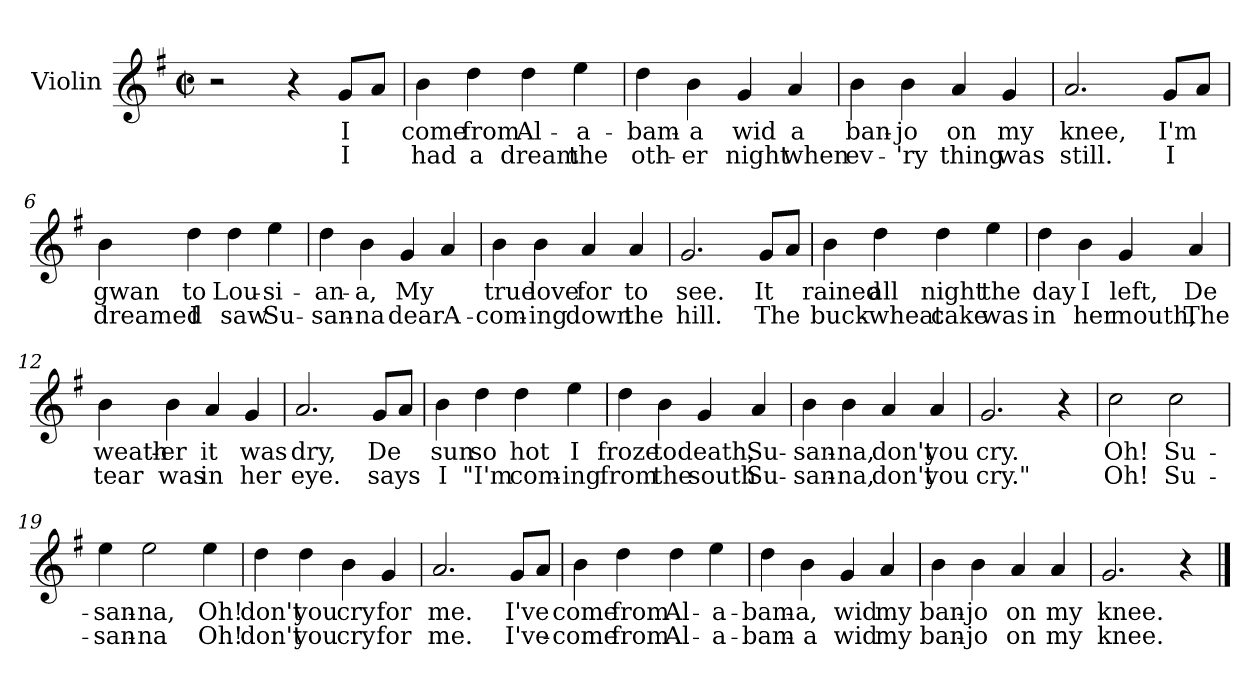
**kern	**text	**text
*part1	*part1	*part1
*staff1	*staff1	*staff1
*I"Violin	*	*
*I'Vln	*	*
*clefG2	*	*
*k[f#]	*	*
*G:	*	*
*M2/2	*	*
*met(c|)	*	*
=1	=1	=1
2r	.	.
4r	.	.
8g/L	I	I
8a/J	.	.
=2	=2	=2
4b\	come	had
4dd\	from	a
4dd\	Al-	dream
4ee\	-a-	the
=3	=3	=3
4dd\	-bam-	oth-
4b\	-a	-er
4g/	wid	night
4a/	a	when
=4	=4	=4
4b\	ban-	ev-
4b\	-jo	-'ry
4a/	on	thing
4g/	my	was
!!LO:LB:g=z
=5	=5	=5
2.a/	knee,	still.
8g/L	I'm	I
8a/J	.	.
=6	=6	=6
4b\	gwan	dreamed
4dd\	to	I
4dd\	Lou-	saw
4ee\	-si-	Su-
=7	=7	=7
4dd\	-an-	-san-
4b\	-a,	-na
4g/	My	dear
4a/	.	A-
=8	=8	=8
4b\	true	-com-
4b\	love	-ing
4a/	for	down
4a/	to	the
!!LO:LB:g=z
=9	=9	=9
2.g/	see.	hill.
8g/L	It	The
8a/J	.	.
=10	=10	=10
4b\	rained	buck-
4dd\	all	-wheat
4dd\	night	cake
4ee\	the	was
=11	=11	=11
4dd\	day	in
4b\	I	her
4g/	left,	mouth,
4a/	De	The
=12	=12	=12
4b\	weath-	tear
4b\	-er	was
4a/	it	in
4g/	was	her
!!LO:LB:g=z
=13	=13	=13
2.a/	dry,	eye.
8g/L	De	says
8a/J	.	.
=14	=14	=14
4b\	sun	I
4dd\	so	"I'm
4dd\	hot	com-
4ee\	I	-ing
=15	=15	=15
4dd\	froze	from
4b\	to	the
4g/	death,	south
4a/	Su-	Su-
=16	=16	=16
4b\	-san-	-san-
4b\	-na,	-na,
4a/	don't	don't
4a/	you	you
!!LO:LB:g=z
=17	=17	=17
2.g/	cry.	cry."
4r	.	.
=18	=18	=18
2cc\	Oh!	Oh!
2cc\	Su-	Su-
=19	=19	=19
4ee\	-san-	-san-
2ee\	-na,	-na
4ee\	Oh!	Oh!
=20	=20	=20
4dd\	don't	don't
4dd\	you	you
4b\	cry	cry
4g/	for	for
!!LO:LB:g=z
=21	=21	=21
2.a/	me.	me.
8g/L	I've	I've-
8a/J	.	.
=22	=22	=22
4b\	come	come
4dd\	from	from
4dd\	Al-	Al-
4ee\	-a-	-a-
=23	=23	=23
4dd\	-bam-	-bam-
4b\	-a,	-a
4g/	wid	wid
4a/	my	my
=24	=24	=24
4b\	ban-	ban-
4b\	-jo	-jo
4a/	on	on
4a/	my	my
=25	=25	=25
2.g/	knee.	knee.
4r	.	.
==	==	==
*-	*-	*-
